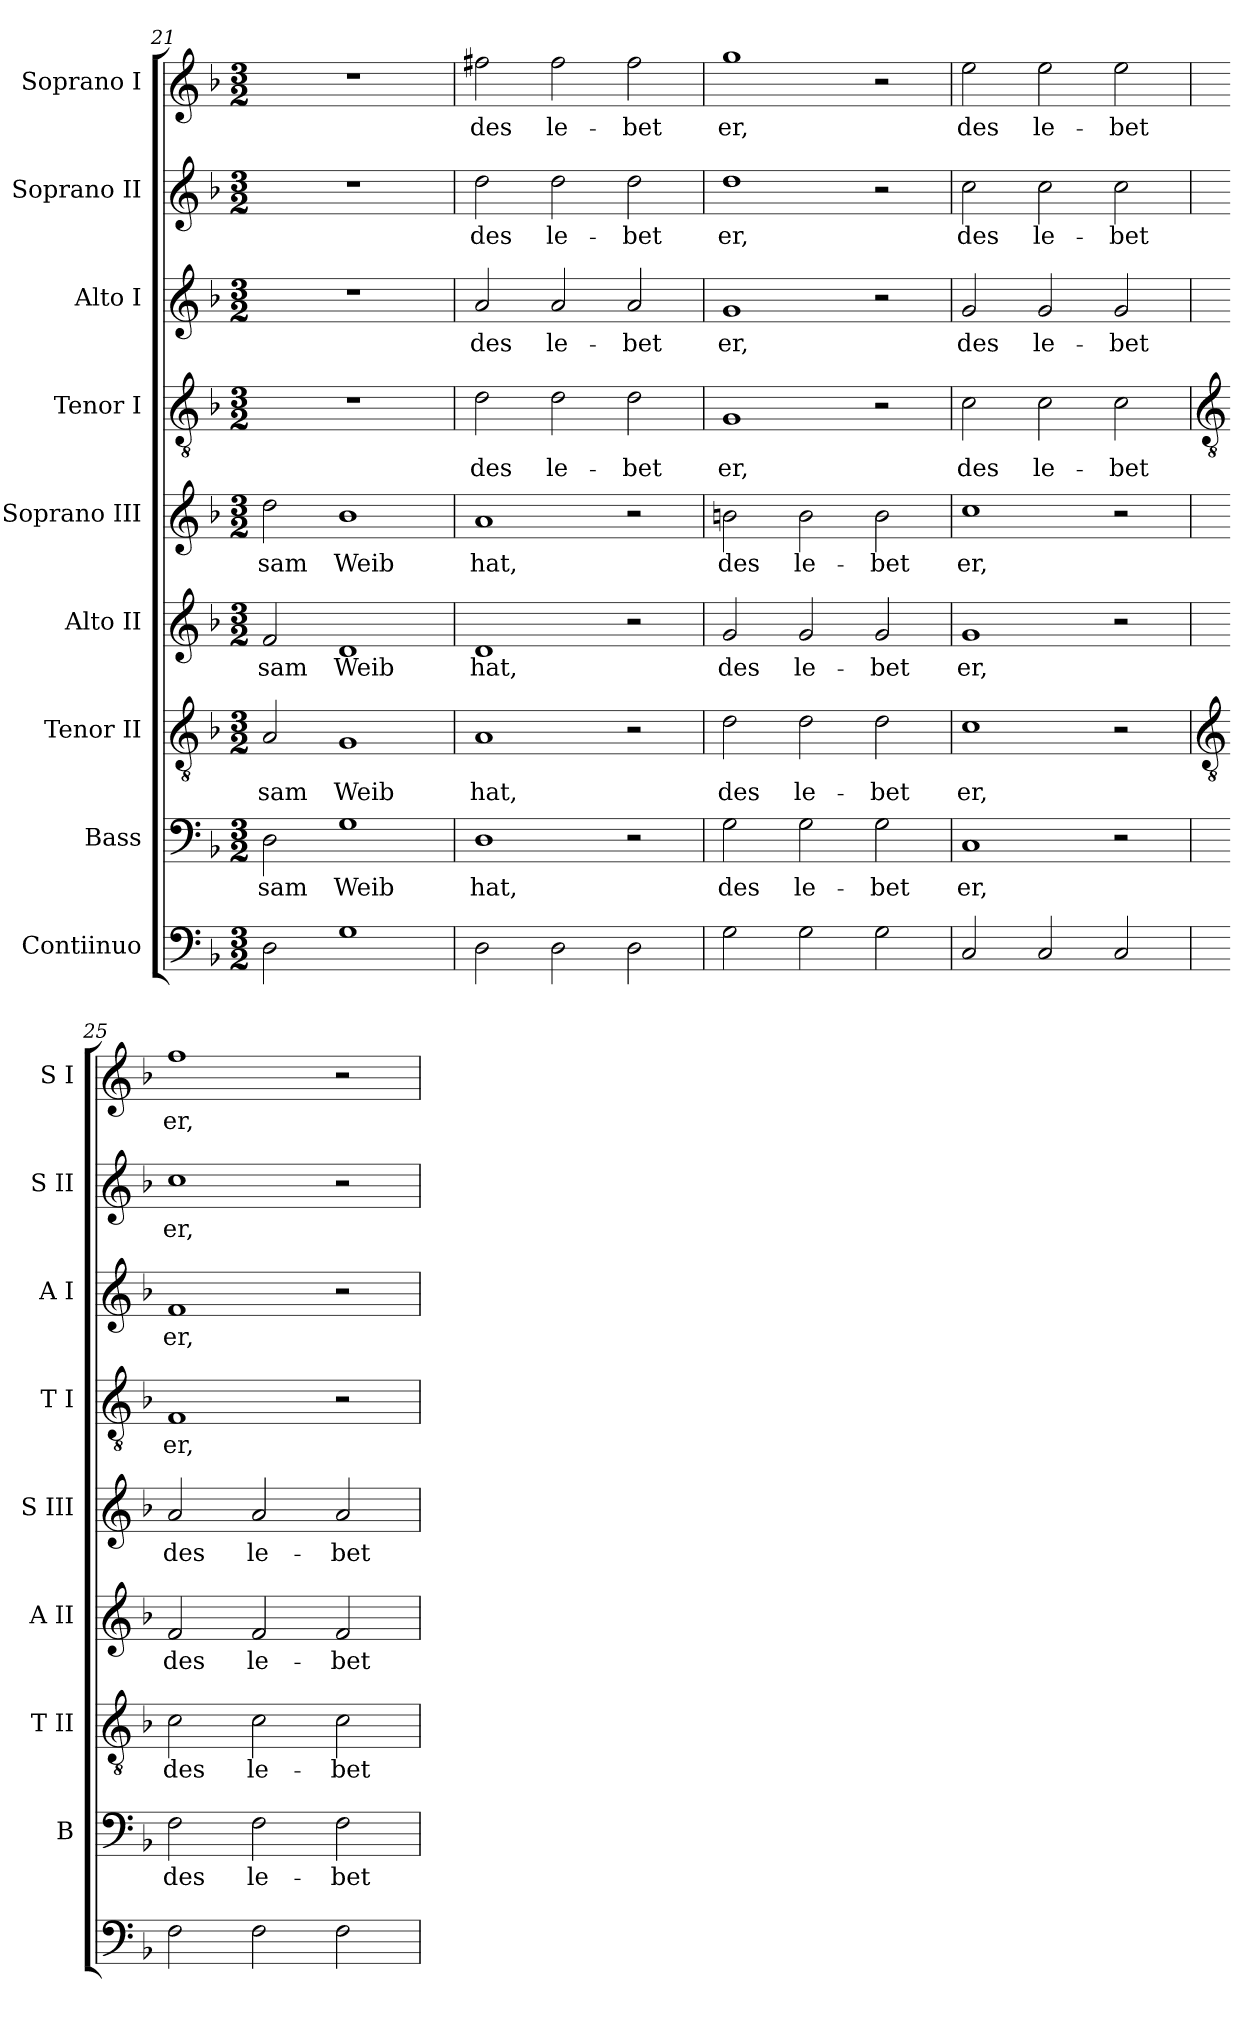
**kern	**kern	**text	**kern	**text	**kern	**text	**kern	**text	**kern	**text	**kern	**text	**kern	**text	**kern	**text
*part9	*part8	*part8	*part7	*part7	*part6	*part6	*part5	*part5	*part4	*part4	*part3	*part3	*part2	*part2	*part1	*part1
*staff9	*staff8	*staff8	*staff7	*staff7	*staff6	*staff6	*staff5	*staff5	*staff4	*staff4	*staff3	*staff3	*staff2	*staff2	*staff1	*staff1
*I"Contiinuo	*I"Bass	*	*I"Tenor II	*	*I"Alto II	*	*I"Soprano III	*	*I"Tenor I	*	*I"Alto I	*	*I"Soprano II	*	*I"Soprano I	*
*	*I'B	*	*I'T II	*	*I'A II	*	*I'S III	*	*I'T I	*	*I'A I	*	*I'S II	*	*I'S I	*
*clefF4	*clefF4	*	*clefGv2	*	*clefG2	*	*clefG2	*	*clefGv2	*	*clefG2	*	*clefG2	*	*clefG2	*
*k[b-]	*k[b-]	*	*k[b-]	*	*k[b-]	*	*k[b-]	*	*k[b-]	*	*k[b-]	*	*k[b-]	*	*k[b-]	*
*F:	*F:	*	*F:	*	*F:	*	*F:	*	*F:	*	*F:	*	*F:	*	*F:	*
*M3/2	*M3/2	*	*M3/2	*	*M3/2	*	*M3/2	*	*M3/2	*	*M3/2	*	*M3/2	*	*M3/2	*
=21	=21	=21	=21	=21	=21	=21	=21	=21	=21	=21	=21	=21	=21	=21	=21	=21
!	!	!LO:LY:b	!	!LO:LY:b	!	!LO:LY:b	!	!LO:LY:b	!LO:N:vis=1	!	!LO:N:vis=1	!	!LO:N:vis=1	!	!LO:N:vis=1	!
2D	2D	-sam	2A	-sam	2f	-sam	2dd	-sam	1.r	.	1.r	.	1.r	.	1.r	.
!	!	!LO:LY:b	!	!LO:LY:b	!	!LO:LY:b	!	!LO:LY:b	!	!	!	!	!	!	!	!
1G	1G	Weib	1G	Weib	1d	Weib	1b-	Weib	.	.	.	.	.	.	.	.
=22	=22	=22	=22	=22	=22	=22	=22	=22	=22	=22	=22	=22	=22	=22	=22	=22
!	!	!LO:LY:b	!	!LO:LY:b	!	!LO:LY:b	!	!LO:LY:b	!	!LO:LY:b	!	!LO:LY:b	!	!LO:LY:b	!	!LO:LY:b
2D	1D	hat,	1A	hat,	1d	hat,	1a	hat,	2d	des	2a	des	2dd	des	2ff#X	des
!	!	!	!	!	!	!	!	!	!	!LO:LY:b	!	!LO:LY:b	!	!LO:LY:b	!	!LO:LY:b
2D	.	.	.	.	.	.	.	.	2d	le-	2a	le-	2dd	le-	2ff#	le-
!	!	!	!	!	!	!	!	!	!	!LO:LY:b	!	!LO:LY:b	!	!LO:LY:b	!	!LO:LY:b
2D	2r	.	2r	.	2r	.	2r	.	2d	-bet	2a	-bet	2dd	-bet	2ff#	-bet
=23	=23	=23	=23	=23	=23	=23	=23	=23	=23	=23	=23	=23	=23	=23	=23	=23
!	!	!LO:LY:b	!	!LO:LY:b	!	!LO:LY:b	!	!LO:LY:b	!	!LO:LY:b	!	!LO:LY:b	!	!LO:LY:b	!	!LO:LY:b
2G	2G	des	2d	des	2g	des	2bn	des	1G	er,	1g	er,	1dd	er,	1gg	er,
!	!	!LO:LY:b	!	!LO:LY:b	!	!LO:LY:b	!	!LO:LY:b	!	!	!	!	!	!	!	!
2G	2G	le-	2d	le-	2g	le-	2b	le-	.	.	.	.	.	.	.	.
!	!	!LO:LY:b	!	!LO:LY:b	!	!LO:LY:b	!	!LO:LY:b	!	!	!	!	!	!	!	!
2G	2G	-bet	2d	-bet	2g	-bet	2b	-bet	2r	.	2r	.	2r	.	2r	.
=24	=24	=24	=24	=24	=24	=24	=24	=24	=24	=24	=24	=24	=24	=24	=24	=24
!	!	!LO:LY:b	!	!LO:LY:b	!	!LO:LY:b	!	!LO:LY:b	!	!LO:LY:b	!	!LO:LY:b	!	!LO:LY:b	!	!LO:LY:b
2C	1C	er,	1c	er,	1g	er,	1cc	er,	2c	des	2g	des	2cc	des	2ee	des
!	!	!	!	!	!	!	!	!	!	!LO:LY:b	!	!LO:LY:b	!	!LO:LY:b	!	!LO:LY:b
2C	.	.	.	.	.	.	.	.	2c	le-	2g	le-	2cc	le-	2ee	le-
!	!	!	!	!	!	!	!	!	!	!LO:LY:b	!	!LO:LY:b	!	!LO:LY:b	!	!LO:LY:b
2C	2r	.	2r	.	2r	.	2r	.	2c	-bet	2g	-bet	2cc	-bet	2ee	-bet
!!LO:LB:g=z
=25	=25	=25	=25	=25	=25	=25	=25	=25	=25	=25	=25	=25	=25	=25	=25	=25
*	*	*	*clefGv2	*	*	*	*	*	*clefGv2	*	*	*	*	*	*	*
!	!	!LO:LY:b	!	!LO:LY:b	!	!LO:LY:b	!	!LO:LY:b	!	!LO:LY:b	!	!LO:LY:b	!	!LO:LY:b	!	!LO:LY:b
2F	2F	des	2c	des	2f	des	2a	des	1F	er,	1f	er,	1cc	er,	1ff	er,
!	!	!LO:LY:b	!	!LO:LY:b	!	!LO:LY:b	!	!LO:LY:b	!	!	!	!	!	!	!	!
2F	2F	le-	2c	le-	2f	le-	2a	le-	.	.	.	.	.	.	.	.
!	!	!LO:LY:b	!	!LO:LY:b	!	!LO:LY:b	!	!LO:LY:b	!	!	!	!	!	!	!	!
2F	2F	-bet	2c	-bet	2f	-bet	2a	-bet	2r	.	2r	.	2r	.	2r	.
=	=	=	=	=	=	=	=	=	=	=	=	=	=	=	=	=
*-	*-	*-	*-	*-	*-	*-	*-	*-	*-	*-	*-	*-	*-	*-	*-	*-
